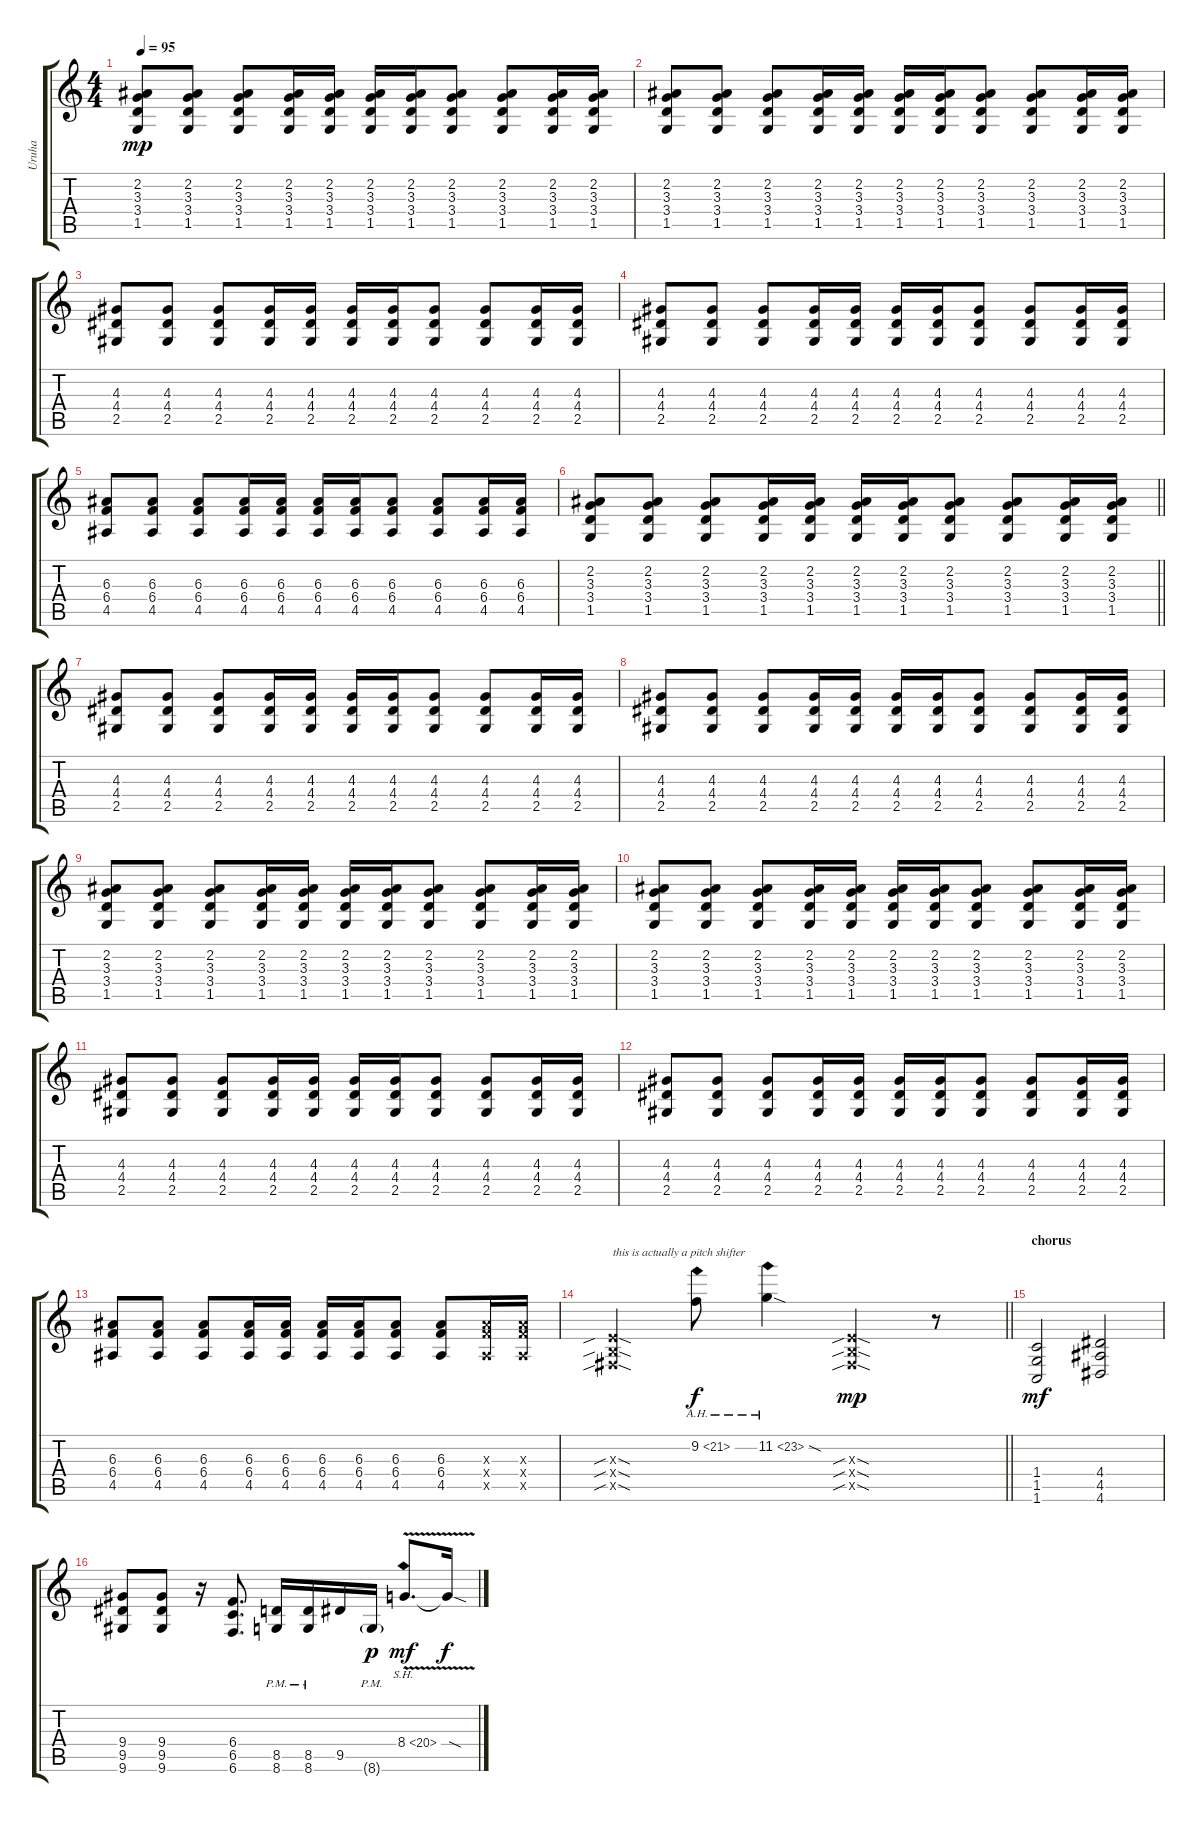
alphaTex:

\track ("Uruha" "Uruha") {instrument distortionguitar}
\staff {score tabs}
\tuning (Db4 Ab3 E3 B2 Gb2 B1) {hide}
\ts (4 4)
\tempo 95
\clef g2
\ks c
(2.2 3.3 3.4 1.5).8{dy mp} (2.2 3.3 3.4 1.5).8 (2.2 3.3 3.4 1.5).8 (2.2 3.3 3.4 1.5).16 (2.2 3.3 3.4 1.5).16 (2.2 3.3 3.4 1.5).16 (2.2 3.3 3.4 1.5).16 (2.2 3.3 3.4 1.5).8 (2.2 3.3 3.4 1.5).8 (2.2 3.3 3.4 1.5).16 (2.2 3.3 3.4 1.5).16 |
(2.2 3.3 3.4 1.5).8 (2.2 3.3 3.4 1.5).8 (2.2 3.3 3.4 1.5).8 (2.2 3.3 3.4 1.5).16 (2.2 3.3 3.4 1.5).16 (2.2 3.3 3.4 1.5).16 (2.2 3.3 3.4 1.5).16 (2.2 3.3 3.4 1.5).8 (2.2 3.3 3.4 1.5).8 (2.2 3.3 3.4 1.5).16 (2.2 3.3 3.4 1.5).16 |
(4.3 4.4 2.5).8 (4.3 4.4 2.5).8 (4.3 4.4 2.5).8 (4.3 4.4 2.5).16 (4.3 4.4 2.5).16 (4.3 4.4 2.5).16 (4.3 4.4 2.5).16 (4.3 4.4 2.5).8 (4.3 4.4 2.5).8 (4.3 4.4 2.5).16 (4.3 4.4 2.5).16 |
(4.3 4.4 2.5).8 (4.3 4.4 2.5).8 (4.3 4.4 2.5).8 (4.3 4.4 2.5).16 (4.3 4.4 2.5).16 (4.3 4.4 2.5).16 (4.3 4.4 2.5).16 (4.3 4.4 2.5).8 (4.3 4.4 2.5).8 (4.3 4.4 2.5).16 (4.3 4.4 2.5).16 |
(6.3 6.4 4.5).8 (6.3 6.4 4.5).8 (6.3 6.4 4.5).8 (6.3 6.4 4.5).16 (6.3 6.4 4.5).16 (6.3 6.4 4.5).16 (6.3 6.4 4.5).16 (6.3 6.4 4.5).8 (6.3 6.4 4.5).8 (6.3 6.4 4.5).16 (6.3 6.4 4.5).16 |
\barLineRight lightlight
(2.2 3.3 3.4 1.5).8 (2.2 3.3 3.4 1.5).8 (2.2 3.3 3.4 1.5).8 (2.2 3.3 3.4 1.5).16 (2.2 3.3 3.4 1.5).16 (2.2 3.3 3.4 1.5).16 (2.2 3.3 3.4 1.5).16 (2.2 3.3 3.4 1.5).8 (2.2 3.3 3.4 1.5).8 (2.2 3.3 3.4 1.5).16 (2.2 3.3 3.4 1.5).16 |
(4.3 4.4 2.5).8 (4.3 4.4 2.5).8 (4.3 4.4 2.5).8 (4.3 4.4 2.5).16 (4.3 4.4 2.5).16 (4.3 4.4 2.5).16 (4.3 4.4 2.5).16 (4.3 4.4 2.5).8 (4.3 4.4 2.5).8 (4.3 4.4 2.5).16 (4.3 4.4 2.5).16 |
(4.3 4.4 2.5).8 (4.3 4.4 2.5).8 (4.3 4.4 2.5).8 (4.3 4.4 2.5).16 (4.3 4.4 2.5).16 (4.3 4.4 2.5).16 (4.3 4.4 2.5).16 (4.3 4.4 2.5).8 (4.3 4.4 2.5).8 (4.3 4.4 2.5).16 (4.3 4.4 2.5).16 |
(2.2 3.3 3.4 1.5).8 (2.2 3.3 3.4 1.5).8 (2.2 3.3 3.4 1.5).8 (2.2 3.3 3.4 1.5).16 (2.2 3.3 3.4 1.5).16 (2.2 3.3 3.4 1.5).16 (2.2 3.3 3.4 1.5).16 (2.2 3.3 3.4 1.5).8 (2.2 3.3 3.4 1.5).8 (2.2 3.3 3.4 1.5).16 (2.2 3.3 3.4 1.5).16 |
(2.2 3.3 3.4 1.5).8 (2.2 3.3 3.4 1.5).8 (2.2 3.3 3.4 1.5).8 (2.2 3.3 3.4 1.5).16 (2.2 3.3 3.4 1.5).16 (2.2 3.3 3.4 1.5).16 (2.2 3.3 3.4 1.5).16 (2.2 3.3 3.4 1.5).8 (2.2 3.3 3.4 1.5).8 (2.2 3.3 3.4 1.5).16 (2.2 3.3 3.4 1.5).16 |
(4.3 4.4 2.5).8 (4.3 4.4 2.5).8 (4.3 4.4 2.5).8 (4.3 4.4 2.5).16 (4.3 4.4 2.5).16 (4.3 4.4 2.5).16 (4.3 4.4 2.5).16 (4.3 4.4 2.5).8 (4.3 4.4 2.5).8 (4.3 4.4 2.5).16 (4.3 4.4 2.5).16 |
(4.3 4.4 2.5).8 (4.3 4.4 2.5).8 (4.3 4.4 2.5).8 (4.3 4.4 2.5).16 (4.3 4.4 2.5).16 (4.3 4.4 2.5).16 (4.3 4.4 2.5).16 (4.3 4.4 2.5).8 (4.3 4.4 2.5).8 (4.3 4.4 2.5).16 (4.3 4.4 2.5).16 |
(6.3 6.4 4.5).8 (6.3 6.4 4.5).8 (6.3 6.4 4.5).8 (6.3 6.4 4.5).16 (6.3 6.4 4.5).16 (6.3 6.4 4.5).16 (6.3 6.4 4.5).16 (6.3 6.4 4.5).8 (6.3 6.4 4.5).8 (6.3{x} 6.4{x} 4.5{x}).16 (6.3{x} 6.4{x} 4.5{x}).16 |
\barLineRight lightlight
(0.3{sib sod x} 0.4{sib sod x} 0.5{sib sod x}).4{txt "this is actually a pitch shifter"} 9.2{ah 12}.8{dy f} 11.2{ah 12 sod}.4 (0.3{sib sod x} 0.4{sib sod x} 0.5{sib sod x}).4{dy mp} r.8 |
\section ("" "chorus")
(1.4 1.5 1.6).2{dy mf} (4.4 4.5 4.6).2 |
(9.4 9.5 9.6).8 (9.4 9.5 9.6).8 r.16 (6.4 6.5 6.6).8{d} (8.5{pm} 8.6{pm}).16 (8.5{pm} 8.6{pm}).16 9.5.16 8.6{g pm}.16{dy p} 8.4{sh 12 v}.8{d dy mf} 8.4{sod t}.16{dy f}
